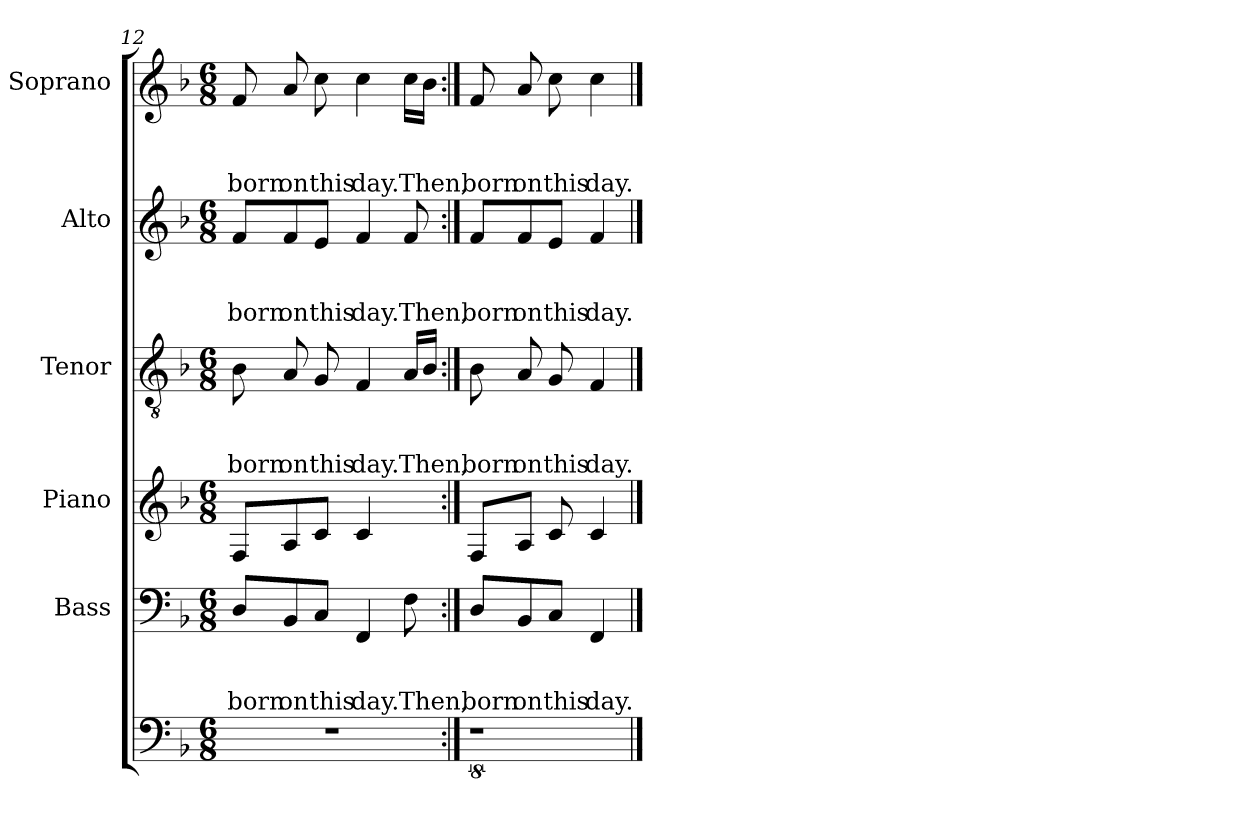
**kern	**kern	**text	**text	**text	**kern	**kern	**text	**text	**text	**kern	**text	**text	**text	**kern	**text	**text	**text
*part6	*part5	*part5	*part5	*part5	*part4	*part3	*part3	*part3	*part3	*part2	*part2	*part2	*part2	*part1	*part1	*part1	*part1
*staff6	*staff5	*staff5	*staff5	*staff5	*staff4	*staff3	*staff3	*staff3	*staff3	*staff2	*staff2	*staff2	*staff2	*staff1	*staff1	*staff1	*staff1
*	*I"Bass	*	*	*	*I"Piano	*I"Tenor	*	*	*	*I"Alto	*	*	*	*I"Soprano	*	*	*
*	*	*	*	*	*I'Pno	*	*	*	*	*	*	*	*	*I'Pno	*	*	*
*clefF4	*clefF4	*	*	*	*clefG2	*clefGv2	*	*	*	*clefG2	*	*	*	*clefG2	*	*	*
*k[b-]	*k[b-]	*	*	*	*k[b-]	*k[b-]	*	*	*	*k[b-]	*	*	*	*k[b-]	*	*	*
*F:	*F:	*	*	*	*F:	*F:	*	*	*	*F:	*	*	*	*F:	*	*	*
*M6/8	*M6/8	*	*	*	*M6/8	*M6/8	*	*	*	*M6/8	*	*	*	*M6/8	*	*	*
=12	=12	=12	=12	=12	=12	=12	=12	=12	=12	=12	=12	=12	=12	=12	=12	=12	=12
2.r	8D/L	.	.	born	8F/L	8B-\	.	.	born	8f/L	.	.	born	8f/	.	.	born
.	8BB-/	.	.	on	8A/	8A/	.	.	on	8f/	.	.	on	8a/	.	.	on
.	8C/J	.	.	this	8c/J	8G/	.	.	this	8e/J	.	.	this	8cc\	.	.	this
.	4FF/	.	.	day.	4c/	4F/	.	.	day.	4f/	.	.	day.	4cc\	.	.	day.
.	8F\	.	.	Then,	8ryy	16A/LL	.	.	Then,	8f/	.	.	Then,	16cc\LL	.	.	Then,
.	.	.	.	.	.	16B-/JJ	.	.	.	.	.	.	.	16b-\JJ	.	.	.
!!LO:PB:g=z
=13:|!	=13:|!	=13:|!	=13:|!	=13:|!	=13:|!	=13:|!	=13:|!	=13:|!	=13:|!	=13:|!	=13:|!	=13:|!	=13:|!	=13:|!	=13:|!	=13:|!	=13:|!
8%5r	8D/L	.	.	born	8F/L	8B-\	.	.	born	8f/L	.	.	born	8f/	.	.	born
.	8BB-/	.	.	on	8A/J	8A/	.	.	on	8f/	.	.	on	8a/	.	.	on
.	8C/J	.	.	this	8c/	8G/	.	.	this	8e/J	.	.	this	8cc\	.	.	this
.	4FF/	.	.	day.	4c/	4F/	.	.	day.	4f/	.	.	day.	4cc\	.	.	day.
==	==	==	==	==	==	==	==	==	==	==	==	==	==	==	==	==	==
*-	*-	*-	*-	*-	*-	*-	*-	*-	*-	*-	*-	*-	*-	*-	*-	*-	*-
